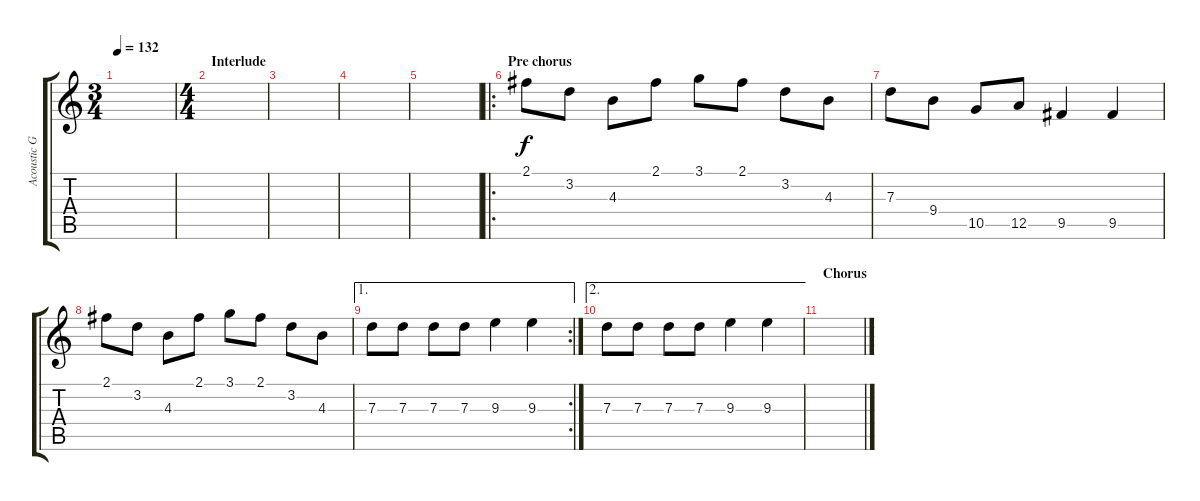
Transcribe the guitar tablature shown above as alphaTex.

\track ("Acoustic Guitar " "Acoustic G") {instrument acousticguitarsteel}
\staff {score tabs}
\tuning (E4 B3 G3 D3 A2 E2) {hide}
\ts (3 4)
\tempo 132
\clef g2
\ks c
|
\ts (4 4)
\section ("" "Interlude")
|
|
|
|
\ro
\section ("" "Pre chorus")
2.1.8 3.2.8 4.3.8 2.1.8 3.1.8 2.1.8 3.2.8 4.3.8 |
7.3.8 9.4.8 10.5.8 12.5.8 9.5.4 9.5.4 |
2.1.8 3.2.8 4.3.8 2.1.8 3.1.8 2.1.8 3.2.8 4.3.8 |
\ae 1
\rc 2
7.3.8 7.3.8 7.3.8 7.3.8 9.3.4 9.3.4 |
\ae 2
7.3.8 7.3.8 7.3.8 7.3.8 9.3.4 9.3.4 |
\section ("" "Chorus")
